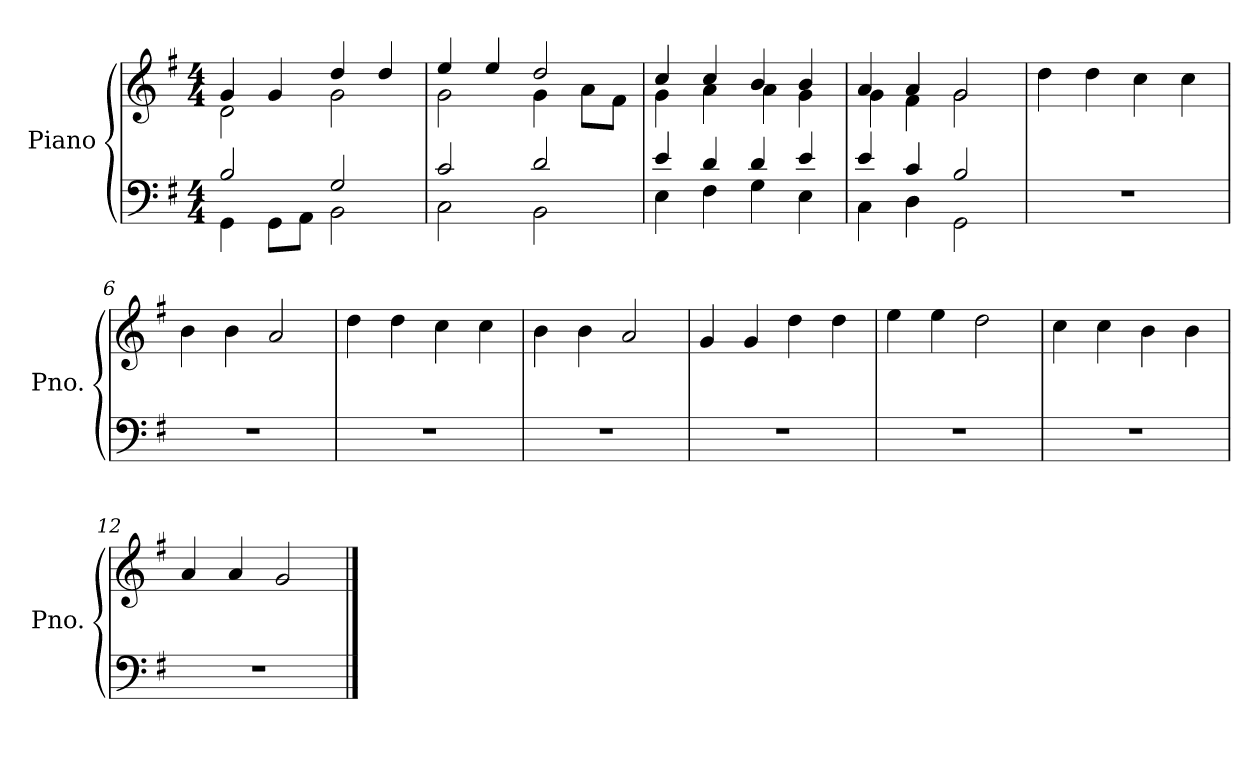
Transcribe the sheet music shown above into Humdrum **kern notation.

**kern	**kern
*part1	*part1
*staff2	*staff1
*I"Piano	*
*I'Pno.	*
*clefF4	*clefG2
*k[f#]	*k[f#]
*M4/4	*M4/4
=1	=1
*^	*^
2B/	4GG\	4g/	2d\
.	8GG\L	4g/	.
.	8AA\J	.	.
2G/	2BB\	4dd/	2g\
.	.	4dd/	.
=2	=2	=2	=2
2c/	2C\	4ee/	2g\
.	.	4ee/	.
2d/	2BB\	2dd/	4g\
.	.	.	8a\L
.	.	.	8f#\J
=3	=3	=3	=3
4e/	4E\	4cc/	4g\
4d/	4F#\	4cc/	4a\
4d/	4G\	4b/	4a\
4e/	4E\	4b/	4g\
=4	=4	=4	=4
4e/	4C\	4a/	4g\
4c/	4D\	4a/	4f#\
2B/	2GG\	2g/	2g\
*v	*v	*	*
*	*v	*v
!!LO:LB:g=z
=5	=5
1r	4dd\
.	4dd\
.	4cc\
.	4cc\
=6	=6
1r	4b\
.	4b\
.	2a/
=7	=7
1r	4dd\
.	4dd\
.	4cc\
.	4cc\
=8	=8
1r	4b\
.	4b\
.	2a/
!!LO:LB:g=z
=9	=9
1r	4g/
.	4g/
.	4dd\
.	4dd\
=10	=10
1r	4ee\
.	4ee\
.	2dd\
=11	=11
1r	4cc\
.	4cc\
.	4b\
.	4b\
=12	=12
1r	4a/
.	4a/
.	2g/
==	==
*-	*-
